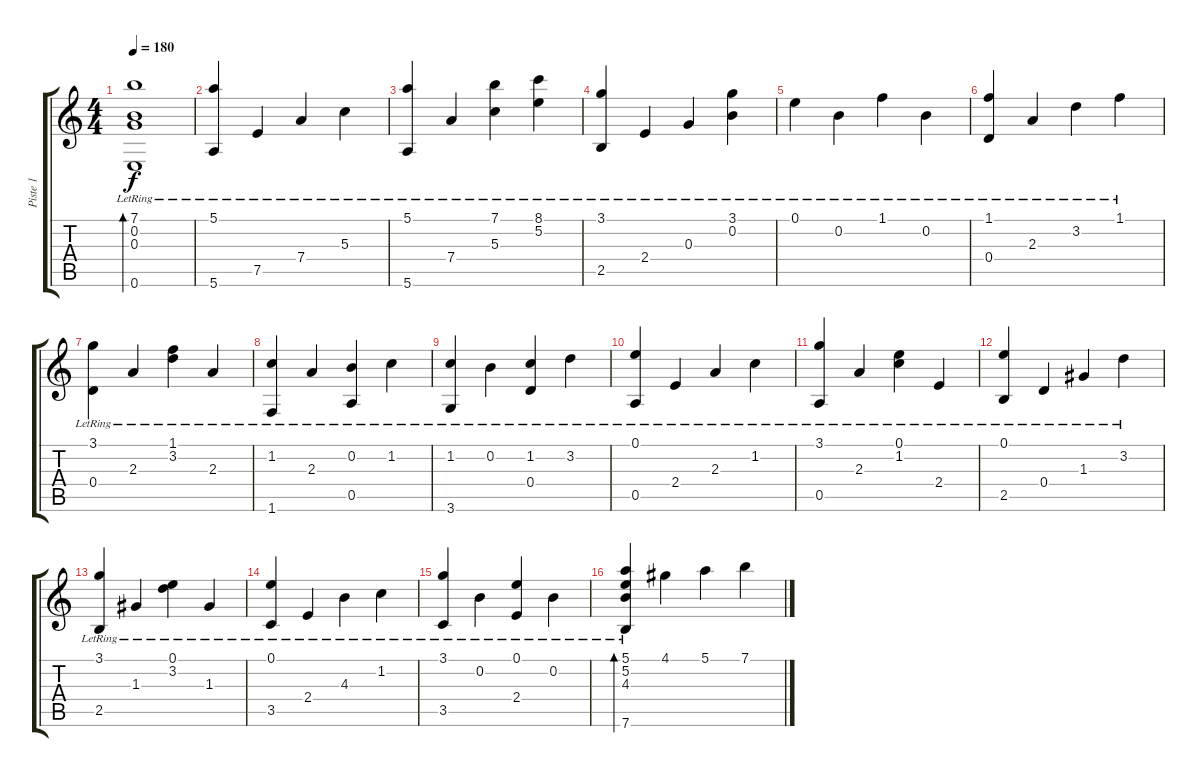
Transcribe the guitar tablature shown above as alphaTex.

\track ("Piste 1" "Piste 1") {instrument acousticguitarnylon}
\staff {score tabs}
\tuning (E4 B3 G3 D3 A2 E2) {hide}
\ts (4 4)
\tempo 180
\clef g2
\ks c
(7.1{lr} 0.2{lr} 0.3{lr} 0.6{lr}).1{bd 480 dy f} |
(5.1{lr} 5.6{lr}).4 7.5{lr}.4 7.4{lr}.4 5.3{lr}.4 |
(5.1{lr} 5.6{lr}).4 7.4{lr}.4 (7.1{lr} 5.3{lr}).4 (8.1{lr} 5.2{lr}).4 |
(3.1{lr} 2.5{lr}).4 2.4{lr}.4 0.3{lr}.4 (3.1{lr} 0.2{lr}).4 |
0.1{lr}.4 0.2{lr}.4 1.1{lr}.4 0.2{lr}.4 |
(1.1{lr} 0.4{lr}).4 2.3{lr}.4 3.2{lr}.4 1.1{lr}.4 |
(3.1{lr} 0.4{lr}).4 2.3{lr}.4 (1.1{lr} 3.2{lr}).4 2.3{lr}.4 |
(1.2{lr} 1.6{lr}).4 2.3{lr}.4 (0.2{lr} 0.5{lr}).4 1.2{lr}.4 |
(1.2{lr} 3.6{lr}).4 0.2{lr}.4 (1.2{lr} 0.4{lr}).4 3.2{lr}.4 |
(0.1{lr} 0.5{lr}).4 2.4{lr}.4 2.3{lr}.4 1.2{lr}.4 |
(3.1{lr} 0.5{lr}).4 2.3{lr}.4 (0.1{lr} 1.2{lr}).4 2.4{lr}.4 |
(0.1{lr} 2.5{lr}).4 0.4{lr}.4 1.3{lr}.4 3.2{lr}.4 |
(3.1{lr} 2.5{lr}).4 1.3{lr}.4 (0.1{lr} 3.2{lr}).4 1.3{lr}.4 |
(0.1{lr} 3.5{lr}).4 2.4{lr}.4 4.3{lr}.4 1.2{lr}.4 |
(3.1{lr} 3.5{lr}).4 0.2{lr}.4 (0.1{lr} 2.4{lr}).4 0.2{lr}.4 |
(5.1 5.2{lr} 4.3 7.6{lr}).4{bd 480} 4.1.4 5.1.4 7.1.4
